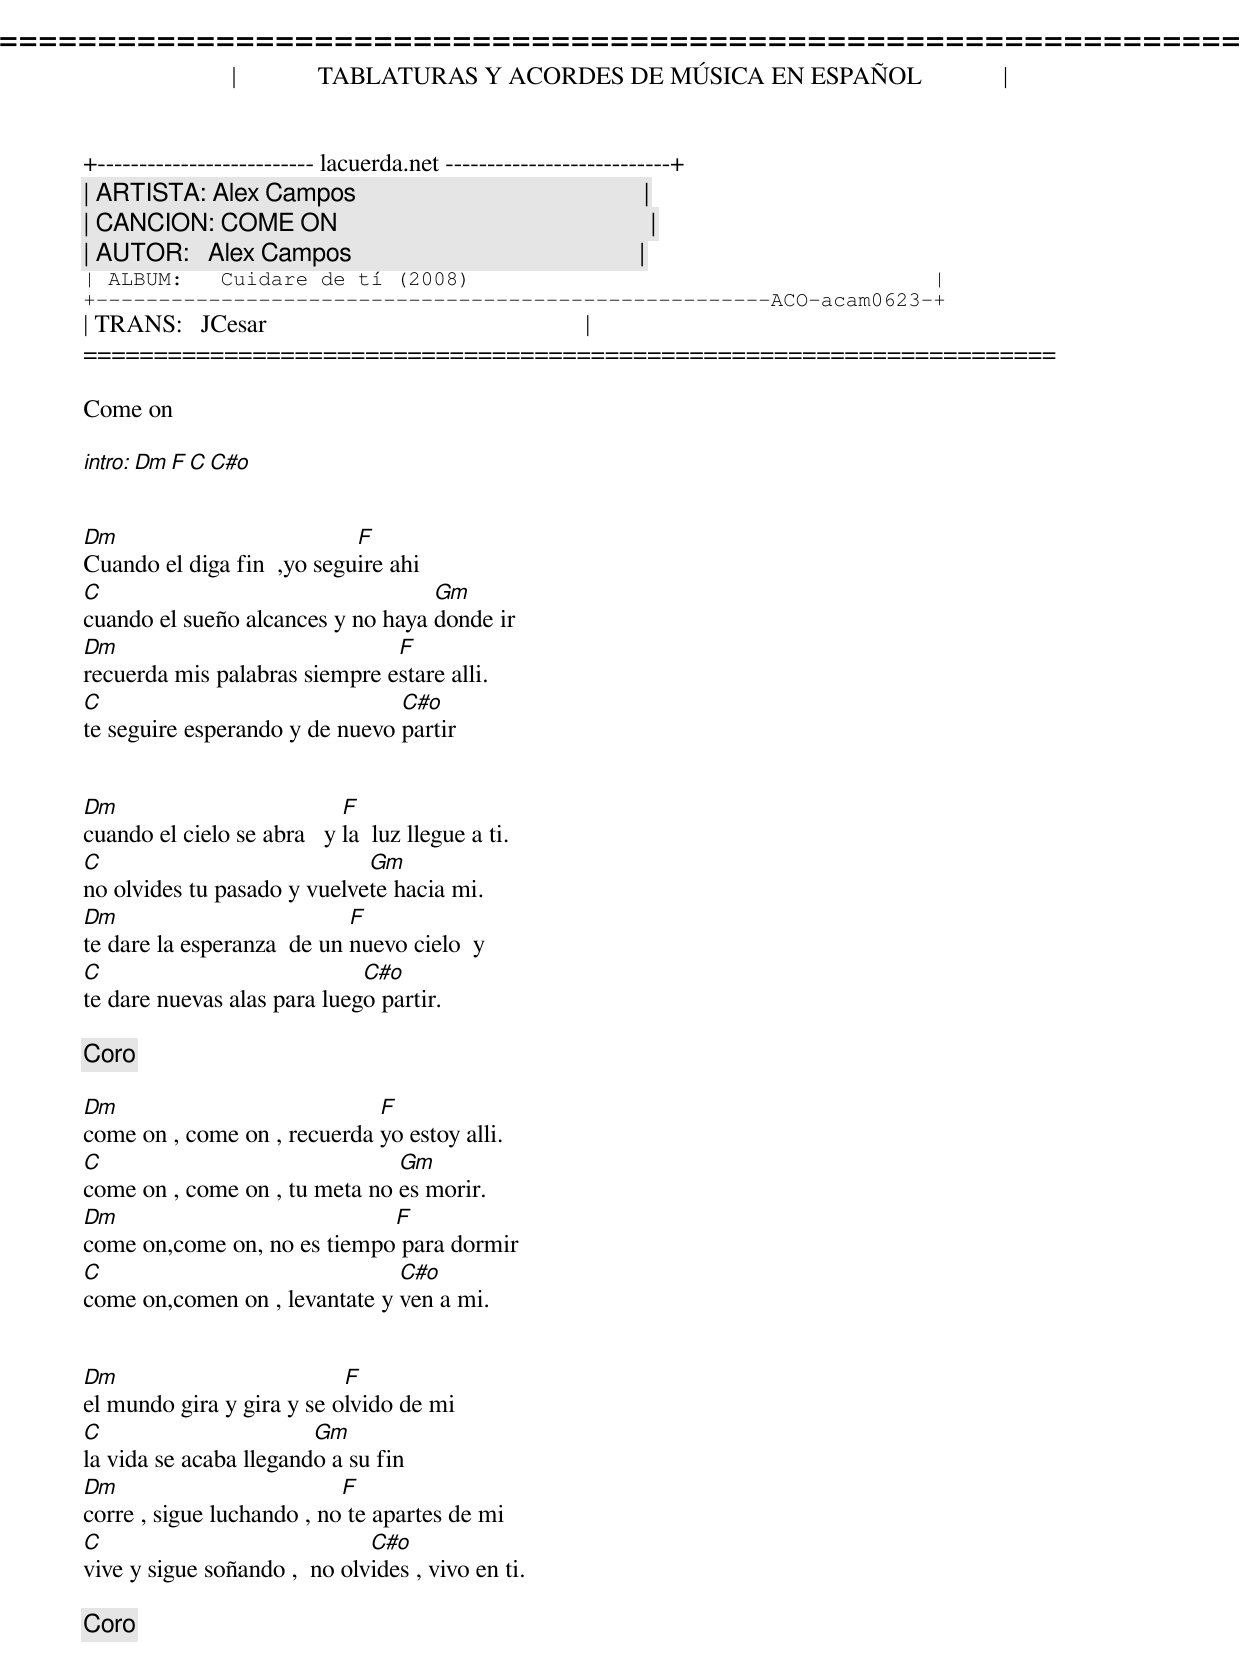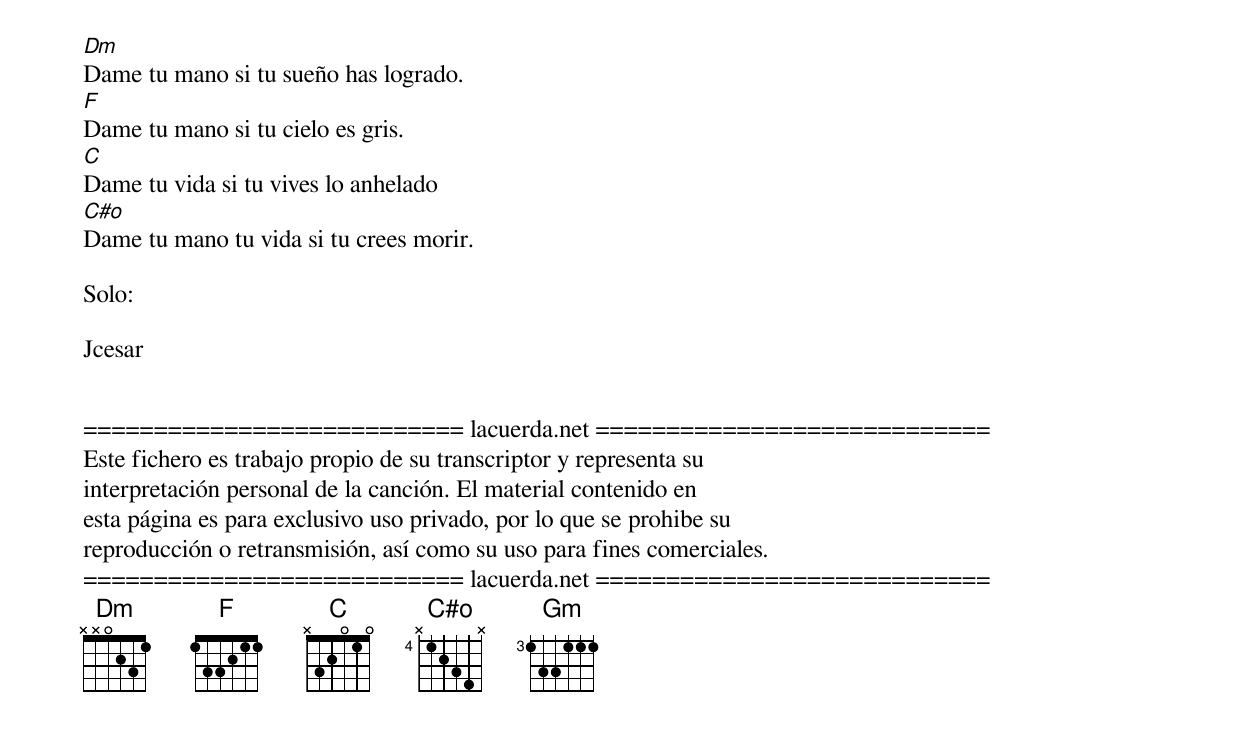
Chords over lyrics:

=====================================================================
|             TABLATURAS Y ACORDES DE MÚSICA EN ESPAÑOL             |
+-------------------------- lacuerda.net ---------------------------+
| ARTISTA: Alex Campos                                              |
| CANCION: COME ON                                                  |
| AUTOR:   Alex Campos                                              |
| ALBUM:   Cuidare de tí (2008)                                     |
+------------------------------------------------------ACO-acam0623-+
| TRANS:   JCesar                                                   |
=====================================================================

Come on

intro:  Dm  F   C   C#o


Dm                          F
Cuando el diga fin  ,yo seguire ahi
C                                  Gm
cuando el sueño alcances y no haya donde ir
Dm                             F
recuerda mis palabras siempre estare alli.
C                               C#o
te seguire esperando y de nuevo partir


Dm                          F
cuando el cielo se abra   y la  luz llegue a ti.
C                            Gm
no olvides tu pasado y vuelvete hacia mi.
Dm                          F
te dare la esperanza  de un nuevo cielo  y
C                            C#o
te dare nuevas alas para luego partir.

[Coro]

Dm                           F
come on , come on , recuerda yo estoy alli.
C                              Gm
come on , come on , tu meta no es morir.
Dm                           F
come on,come on, no es tiempo para dormir
C                              C#o
come on,comen on , levantate y ven a mi.


Dm                         F
el mundo gira y gira y se olvido de mi
C                       Gm
la vida se acaba llegando a su fin
Dm                         F
corre , sigue luchando , no te apartes de mi
C                             C#o
vive y sigue soñando ,  no olvides , vivo en ti.

[Coro]

Dm
Dame tu mano si tu sueño has logrado.
F
Dame tu mano si tu cielo es gris.
C
Dame tu vida si tu vives lo anhelado
C#o
Dame tu mano tu vida si tu crees morir.

Solo:

Jcesar


=========================== lacuerda.net ============================
Este fichero es trabajo propio de su transcriptor y representa su
interpretación personal de la canción. El material contenido en
esta página es para exclusivo uso privado, por lo que se prohibe su
reproducción o retransmisión, así como su uso para fines comerciales.
=========================== lacuerda.net ============================
